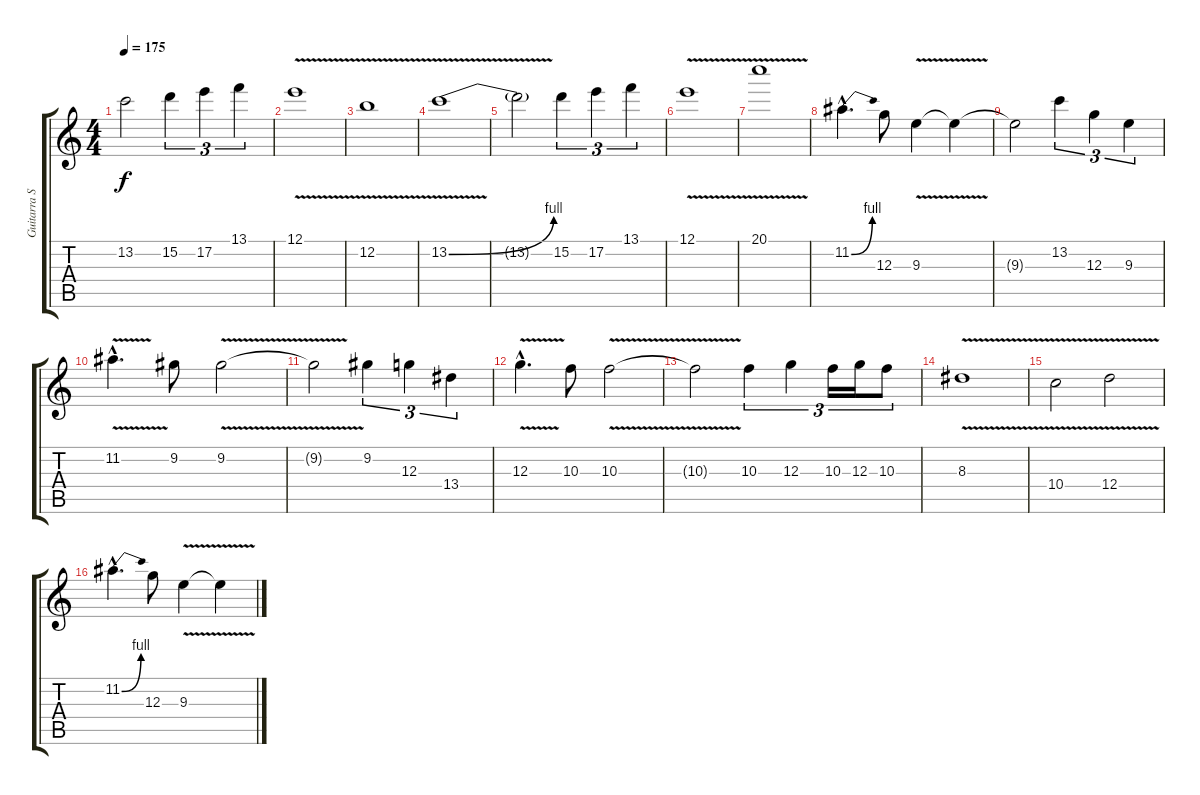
\track ("Guitarra Solista" "Guitarra S") {instrument overdrivenguitar}
\staff {score tabs}
\tuning (E4 B3 G3 D3 A2 E2) {hide}
\ts (4 4)
\tempo 175
\clef g2
\ks c
13.2{t}.2{dy f} 15.2.4{tu (3 2)} 17.2.4{tu (3 2)} 13.1.4{tu (3 2)} |
12.1{v}.1 |
12.2{v}.1 |
13.2{be (bend 0 0 60 4) v}.1 |
13.2{t}.2 15.2.4{tu (3 2)} 17.2.4{tu (3 2)} 13.1.4{tu (3 2)} |
12.1{v}.1 |
20.1{v}.1 |
11.2{be (bend 0 0 60 4) hac}.4{d} 12.3.8 9.3{v}.4 9.3{t}.4 |
9.3{t}.2 13.2.4{tu (3 2)} 12.3.4{tu (3 2)} 9.3.4{tu (3 2)} |
11.2{v hac}.4{d} 9.2.8 9.2{v}.2 |
9.2{t}.2 9.2.4{tu (3 2)} 12.3.4{tu (3 2)} 13.4.4{tu (3 2)} |
12.3{v hac}.4{d} 10.3.8 10.3{v}.2 |
10.3{t}.2 10.3.4{tu (3 2)} 12.3.4{tu (3 2)} 10.3.16{tu (3 2)} 12.3.16{tu (3 2)} 10.3.8{tu (3 2)} |
8.3{v}.1 |
10.4{v}.2 12.4{v}.2 |
11.2{be (bend 0 0 60 4) hac}.4{d} 12.3.8 9.3{v}.4 9.3{t}.4
